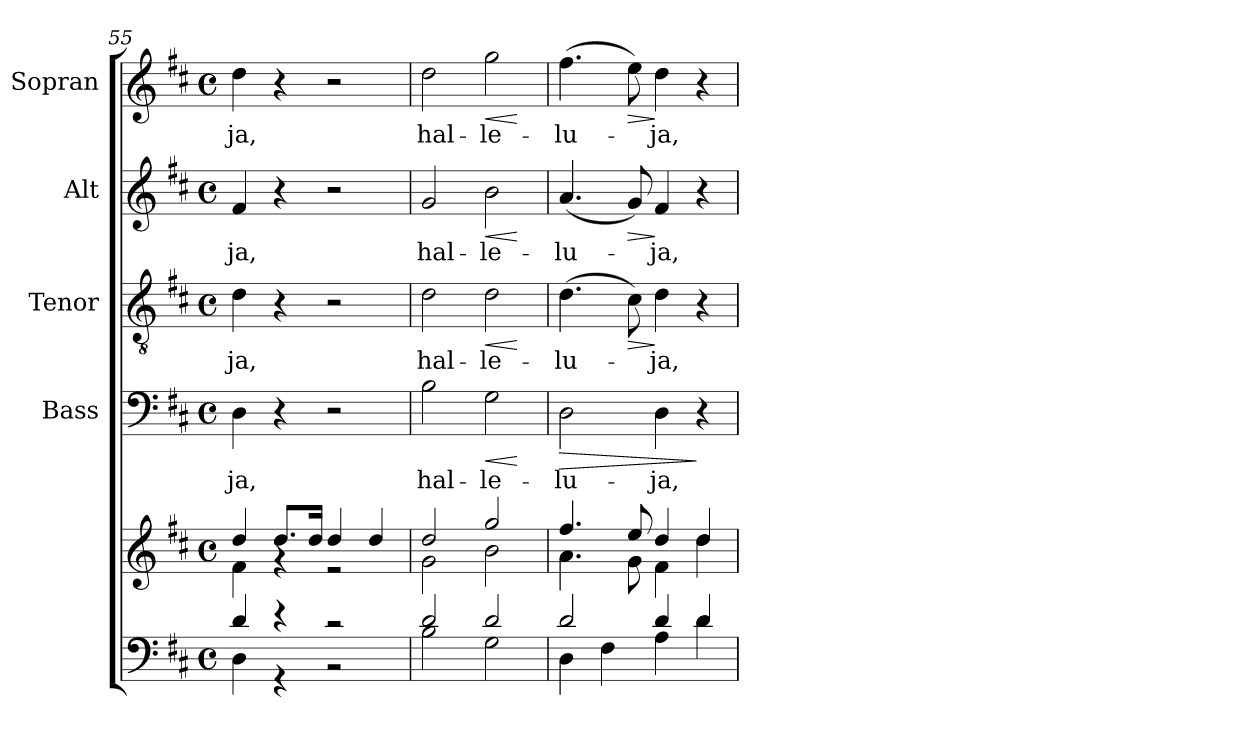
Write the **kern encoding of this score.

**kern	**kern	**kern	**text	**dynam	**kern	**text	**dynam	**kern	**text	**dynam	**kern	**text	**dynam
*part5	*part5	*part4	*part4	*part4	*part3	*part3	*part3	*part2	*part2	*part2	*part1	*part1	*part1
*staff6	*staff5	*staff4	*staff4	*staff4	*staff3	*staff3	*staff3	*staff2	*staff2	*staff2	*staff1	*staff1	*staff1
*	*	*I"Bass	*	*	*I"Tenor	*	*	*I"Alt	*	*	*I"Sopran	*	*
*	*	*I'B.	*	*	*I'T.	*	*	*I'A.	*	*	*I'S.	*	*
*clefF4	*clefG2	*clefF4	*	*	*clefGv2	*	*	*clefG2	*	*	*clefG2	*	*
*k[f#c#]	*k[f#c#]	*k[f#c#]	*	*	*k[f#c#]	*	*	*k[f#c#]	*	*	*k[f#c#]	*	*
*D:	*D:	*D:	*	*	*D:	*	*	*D:	*	*	*D:	*	*
*M4/4	*M4/4	*M4/4	*	*	*M4/4	*	*	*M4/4	*	*	*M4/4	*	*
*met(c)	*met(c)	*met(c)	*	*	*met(c)	*	*	*met(c)	*	*	*met(c)	*	*
=55	=55	=55	=55	=55	=55	=55	=55	=55	=55	=55	=55	=55	=55
*^	*^	*	*	*	*	*	*	*	*	*	*	*	*
!	!	!	!	!	!LO:LY:b	!	!	!LO:LY:b	!	!	!LO:LY:b	!	!	!LO:LY:b	!
4d/	4D\	4dd/	4f#\	4D\	-ja,	.	4d\	-ja,	.	4f#/	-ja,	.	4dd\	-ja,	.
4r	4r	8.dd/L	4rf	4r	.	.	4r	.	.	4r	.	.	4r	.	.
.	.	16dd/Jk	.	.	.	.	.	.	.	.	.	.	.	.	.
2r	2r	4dd/	2re	2r	.	.	2r	.	.	2r	.	.	2r	.	.
.	.	4dd/	.	.	.	.	.	.	.	.	.	.	.	.	.
=56	=56	=56	=56	=56	=56	=56	=56	=56	=56	=56	=56	=56	=56	=56	=56
!	!	!	!	!	!LO:LY:b	!	!	!LO:LY:b	!	!	!LO:LY:b	!	!	!LO:LY:b	!
2d/	2B\	2dd/	2g\	2B\	hal-	.	2d\	hal-	.	2g/	hal-	.	2dd\	hal-	.
!	!	!	!	!	!LO:LY:b	!LO:HP:b	!	!LO:LY:b	!LO:HP:b	!	!LO:LY:b	!LO:HP:b	!	!LO:LY:b	!LO:HP:b
2d/	2G\	2gg/	2b\	2G\	-le-	<	2d\	-le-	<	2b\	-le-	<	2gg\	-le-	<
*v	*v	*	*	*	*	*	*	*	*	*	*	*	*	*	*
*	*v	*v	*	*	*	*	*	*	*	*	*	*	*	*
.	.	.	.	[	.	.	[	.	.	[	.	.	[
!!LO:LB:g=z
=57	=57	=57	=57	=57	=57	=57	=57	=57	=57	=57	=57	=57	=57
*^	*^	*	*	*	*	*	*	*	*	*	*	*	*
!	!	!	!	!	!LO:LY:b	!LO:HP:b	!	!LO:LY:b	!	!	!LO:LY:b	!	!	!LO:LY:b	!
2d/	4D\	4.ff#/	4.a\	2D\	-lu-	>	(>4.d\	-lu-	.	(<4.a/	-lu-	.	(>4.ff#\	-lu-	.
.	4F#\	.	.	.	.	.	.	.	.	.	.	.	.	.	.
!	!	!	!	!	!	!	!	!	!LO:HP:b	!	!	!LO:HP:b	!	!	!LO:HP:b
.	.	8ee/	8g\	.	.	.	8c#\)	.	>	8g/)	.	>	8ee\)	.	>
!	!	!	!	!	!LO:LY:b	!	!	!LO:LY:b	!	!	!LO:LY:b	!	!	!LO:LY:b	!
4d/	4A\	4dd/	4f#\	4D\	-ja,	.	4d\	-ja,	]	4f#/	-ja,	]	4dd\	-ja,	]
4d/	4d\	4dd/	4dd\	4r	.	]	4r	.	.	4r	.	.	4r	.	.
*v	*v	*	*	*	*	*	*	*	*	*	*	*	*	*	*
*	*v	*v	*	*	*	*	*	*	*	*	*	*	*	*
=	=	=	=	=	=	=	=	=	=	=	=	=	=
*-	*-	*-	*-	*-	*-	*-	*-	*-	*-	*-	*-	*-	*-
